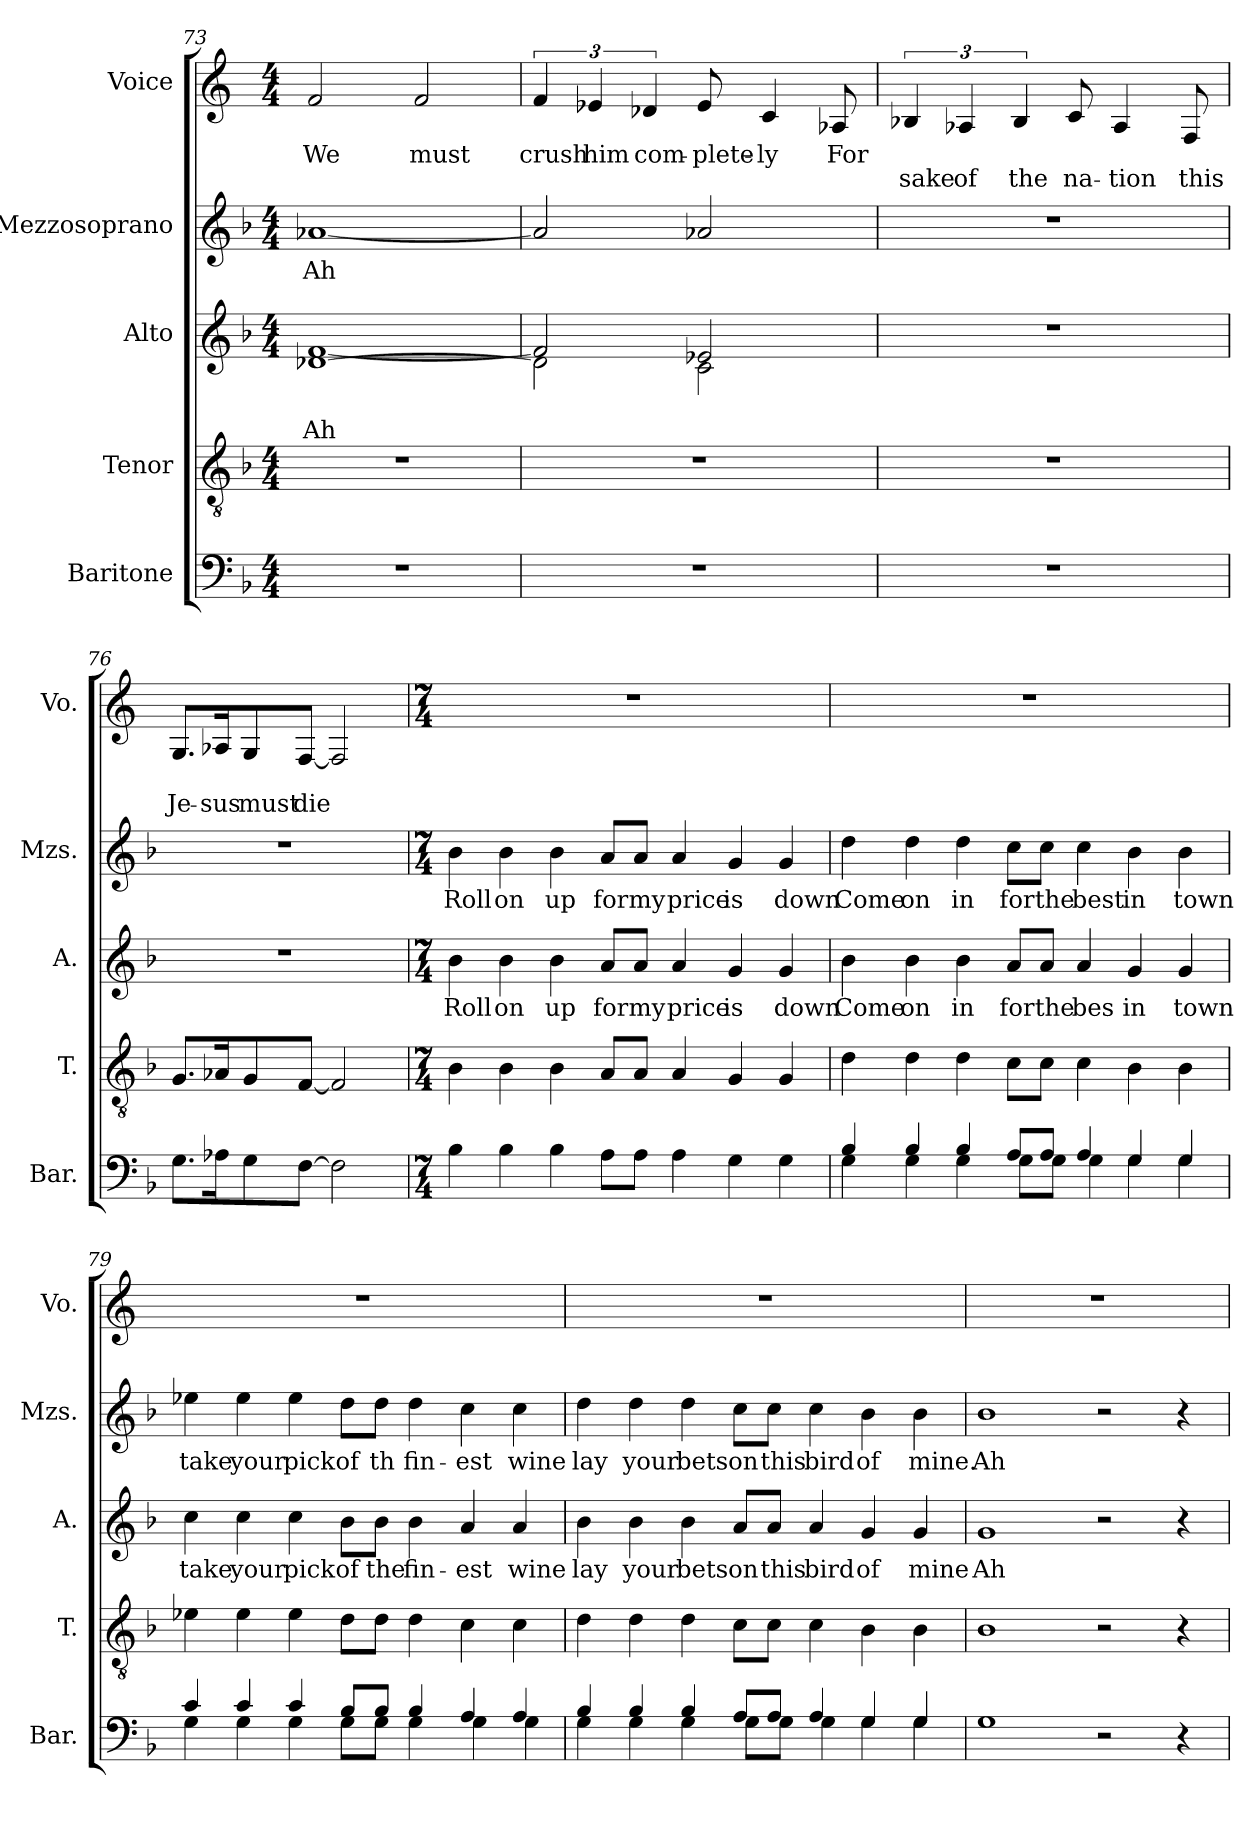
**kern	**kern	**kern	**text	**text	**kern	**text	**kern	**text	**text
*part5	*part4	*part3	*part3	*part3	*part2	*part2	*part1	*part1	*part1
*staff5	*staff4	*staff3	*staff3	*staff3	*staff2	*staff2	*staff1	*staff1	*staff1
*I"Baritone	*I"Tenor	*I"Alto	*	*	*I"Mezzosoprano	*	*I"Voice	*	*
*I'Bar.	*I'T.	*I'A.	*	*	*I'Mzs.	*	*I'Vo.	*	*
*clefF4	*clefGv2	*clefG2	*	*	*clefG2	*	*clefG2	*	*
*k[b-]	*k[b-]	*k[b-]	*	*	*k[b-]	*	*k[]	*	*
*F:	*F:	*F:	*	*	*F:	*	*C:	*	*
*M4/4	*M4/4	*M4/4	*	*	*M4/4	*	*M4/4	*	*
=73	=73	=73	=73	=73	=73	=73	=73	=73	=73
*	*	*^	*	*	*	*	*	*	*
1r	1r	[1d-X	[1f	.	Ah	[1a-X	Ah	2f/	We	.
.	.	.	.	.	.	.	.	2f/	must	.
=74	=74	=74	=74	=74	=74	=74	=74	=74	=74	=74
1r	1r	2d-\]	2f/]	.	.	2a-/]	.	6f/	crush	.
.	.	.	.	.	.	.	.	6e-/	him	.
.	.	.	.	.	.	.	.	6d-/	com-	.
.	.	2c\	2e-/	.	.	2a-/	.	8e-/	-plete-	.
.	.	.	.	.	.	.	.	4c/	-ly	.
.	.	.	.	.	.	.	.	8A-/	For	.
*	*	*v	*v	*	*	*	*	*	*	*
!!LO:PB:g=z
=75	=75	=75	=75	=75	=75	=75	=75	=75	=75
1r	1r	1r	.	.	1r	.	6B-/	.	sake
.	.	.	.	.	.	.	6A-/	.	of
.	.	.	.	.	.	.	6B-/	.	the
.	.	.	.	.	.	.	8c/	.	na-
.	.	.	.	.	.	.	4A-/	.	-tion
.	.	.	.	.	.	.	8F/	.	this
=76	=76	=76	=76	=76	=76	=76	=76	=76	=76
8.G\L	8.G/L	1r	.	.	1r	.	8.G/L	.	Je-
16A-X\K	16A-X/K	.	.	.	.	.	16A-/K	.	-sus
8G\	8G/	.	.	.	.	.	8G/	.	must
[8F\J	[8F/J	.	.	.	.	.	[8F/J	.	die
2F\]	2F/]	.	.	.	.	.	2F/]	.	.
!!LO:LB:g=z
=77	=77	=77	=77	=77	=77	=77	=77	=77	=77
*M7/4	*M7/4	*M7/4	*	*	*M7/4	*	*M7/4	*	*
4B-\	4B-\	4b-\	Roll	.	4b-\	Roll	1..r	.	.
4B-\	4B-\	4b-\	on	.	4b-\	on	.	.	.
4B-\	4B-\	4b-\	up	.	4b-\	up	.	.	.
8A\L	8A/L	8a/L	for	.	8a/L	for	.	.	.
8A\J	8A/J	8a/J	my	.	8a/J	my	.	.	.
4A\	4A/	4a/	price	.	4a/	price	.	.	.
4G\	4G/	4g/	is	.	4g/	is	.	.	.
4G\	4G/	4g/	down	.	4g/	down	.	.	.
=78	=78	=78	=78	=78	=78	=78	=78	=78	=78
*^	*	*	*	*	*	*	*	*	*
4B-/	4G\	4d\	4b-\	Come	.	4dd\	Come	1..r	.	.
4B-/	4G\	4d\	4b-\	on	.	4dd\	on	.	.	.
4B-/	4G\	4d\	4b-\	in	.	4dd\	in	.	.	.
8A/L	8G\L	8c\L	8a/L	for	.	8cc\L	for	.	.	.
8A/J	8G\J	8c\J	8a/J	the	.	8cc\J	the	.	.	.
4A/	4G\	4c\	4a/	bes	.	4cc\	best	.	.	.
4G/	4G\	4B-\	4g/	in	.	4b-\	in	.	.	.
4G/	4G\	4B-\	4g/	town	.	4b-\	town	.	.	.
!!LO:PB:g=z
=79	=79	=79	=79	=79	=79	=79	=79	=79	=79	=79
4c/	4G\	4e-\	4cc\	take	.	4ee-\	take	1..r	.	.
4c/	4G\	4e-\	4cc\	your	.	4ee-\	your	.	.	.
4c/	4G\	4e-\	4cc\	pick	.	4ee-\	pick	.	.	.
8B-/L	8G\L	8d\L	8b-\L	of	.	8dd\L	of	.	.	.
8B-/J	8G\J	8d\J	8b-\J	the	.	8dd\J	th	.	.	.
4B-/	4G\	4d\	4b-\	fin-	.	4dd\	fin-	.	.	.
4A/	4G\	4c\	4a/	-est	.	4cc\	-est	.	.	.
4A/	4G\	4c\	4a/	wine	.	4cc\	wine	.	.	.
=80	=80	=80	=80	=80	=80	=80	=80	=80	=80	=80
4B-/	4G\	4d\	4b-\	lay	.	4dd\	lay	1..r	.	.
4B-/	4G\	4d\	4b-\	your	.	4dd\	your	.	.	.
4B-/	4G\	4d\	4b-\	bets	.	4dd\	bets	.	.	.
8A/L	8G\L	8c\L	8a/L	on	.	8cc\L	on	.	.	.
8A/J	8G\J	8c\J	8a/J	this	.	8cc\J	this	.	.	.
4A/	4G\	4c\	4a/	bird	.	4cc\	bird	.	.	.
4G/	4G\	4B-\	4g/	of	.	4b-\	of	.	.	.
4G/	4G\	4B-\	4g/	mine	.	4b-\	mine.	.	.	.
*v	*v	*	*	*	*	*	*	*	*	*
=81	=81	=81	=81	=81	=81	=81	=81	=81	=81
1G	1B-	1g	Ah	.	1b-	Ah	1..r	.	.
2r	2r	2r	.	.	2r	.	.	.	.
4r	4r	4r	.	.	4r	.	.	.	.
=	=	=	=	=	=	=	=	=	=
*-	*-	*-	*-	*-	*-	*-	*-	*-	*-
